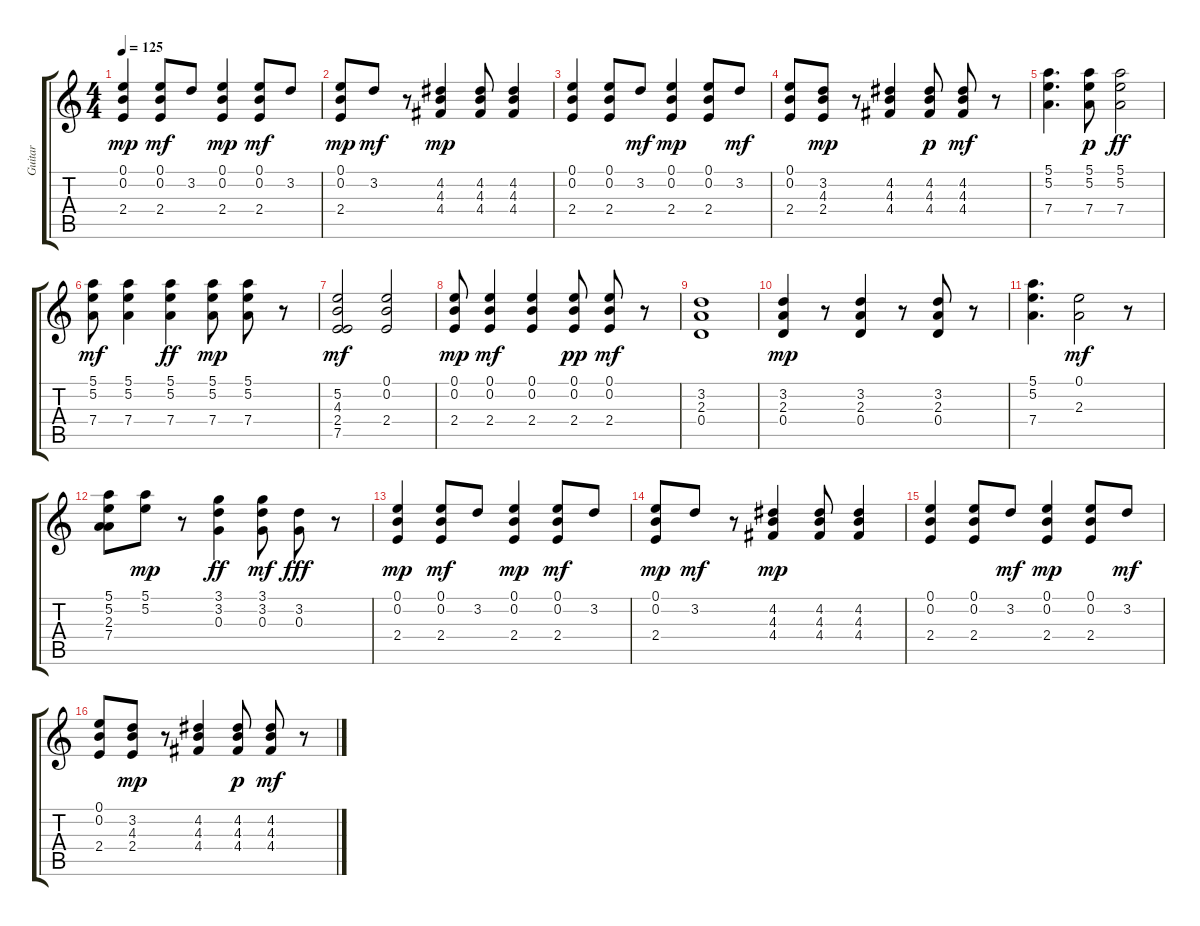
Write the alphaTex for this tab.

\track ("Guitar" "Guitar") {instrument electricguitarclean}
\staff {score tabs}
\tuning (E4 B3 G3 D3 A2 E2) {hide}
\ts (4 4)
\tempo 125
\clef g2
\ks c
(0.1 0.2 2.4).4{dy mp} (0.1 0.2 2.4).8{dy mf} 3.2.8 (0.1 0.2 2.4).4{dy mp} (0.1 0.2 2.4).8{dy mf} 3.2.8 |
(0.1 0.2 2.4).8{dy mp} 3.2.8{dy mf} r.8 (4.2 4.3 4.4).4{dy mp} (4.2 4.3 4.4).8 (4.2 4.3 4.4).4 |
(0.1 0.2 2.4).4 (0.1 0.2 2.4).8 3.2.8{dy mf} (0.1 0.2 2.4).4{dy mp} (0.1 0.2 2.4).8 3.2.8{dy mf} |
(0.1 0.2 2.4).8 (3.2 4.3 2.4).8{dy mp} r.8 (4.2 4.3 4.4).4 (4.2 4.3 4.4).8{dy p} (4.2 4.3 4.4).8{dy mf} r.8 |
(5.1 5.2 7.4).4{d} (5.1 5.2 7.4).8{dy p} (5.1 5.2 7.4).2{dy ff} |
(5.1 5.2 7.4).8{dy mf} (5.1 5.2 7.4).4 (5.1 5.2 7.4).4{dy ff} (5.1 5.2 7.4).8{dy mp} (5.1 5.2 7.4).8 r.8 |
(5.2 4.3 2.4 7.5).2{dy mf} (0.1 0.2 2.4).2 |
(0.1 0.2 2.4).8{dy mp} (0.1 0.2 2.4).4{dy mf} (0.1 0.2 2.4).4 (0.1 0.2 2.4).8{dy pp} (0.1 0.2 2.4).8{dy mf} r.8 |
(3.2 2.3 0.4).1 |
(3.2 2.3 0.4).4{dy mp} r.8 (3.2 2.3 0.4).4 r.8 (3.2 2.3 0.4).8 r.8 |
(5.1 5.2 7.4).4{d} (0.1 2.3).2{dy mf} r.8 |
(5.1 5.2 2.3 7.4).8 (5.1 5.2).8{dy mp} r.8 (3.1 3.2 0.3).4{dy ff} (3.1 3.2 0.3).8{dy mf} (3.2 0.3).8{dy fff} r.8 |
(0.1 0.2 2.4).4{dy mp} (0.1 0.2 2.4).8{dy mf} 3.2.8 (0.1 0.2 2.4).4{dy mp} (0.1 0.2 2.4).8{dy mf} 3.2.8 |
(0.1 0.2 2.4).8{dy mp} 3.2.8{dy mf} r.8 (4.2 4.3 4.4).4{dy mp} (4.2 4.3 4.4).8 (4.2 4.3 4.4).4 |
(0.1 0.2 2.4).4 (0.1 0.2 2.4).8 3.2.8{dy mf} (0.1 0.2 2.4).4{dy mp} (0.1 0.2 2.4).8 3.2.8{dy mf} |
(0.1 0.2 2.4).8 (3.2 4.3 2.4).8{dy mp} r.8 (4.2 4.3 4.4).4 (4.2 4.3 4.4).8{dy p} (4.2 4.3 4.4).8{dy mf} r.8
